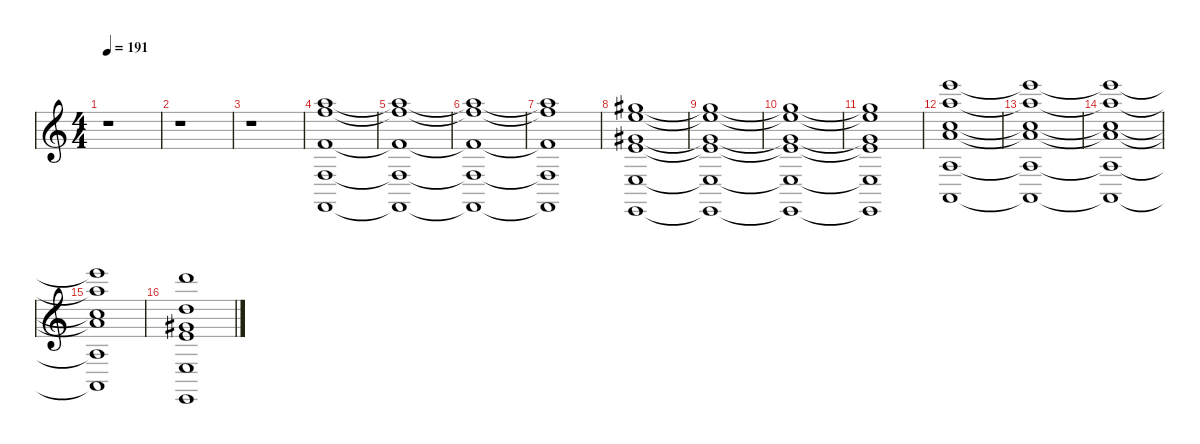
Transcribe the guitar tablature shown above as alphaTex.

\defaultSystemsLayout 4
\hideDynamics
\bracketExtendMode nobrackets
\singleTrackTrackNamePolicy hidden
\multiTrackTrackNamePolicy hidden
\firstSystemTrackNameMode fullname
\firstSystemTrackNameOrientation horizontal
\otherSystemsTrackNameOrientation horizontal
\track ("Organs" "org.") {instrument rockorgan}
\staff {score}
\tuning (E4 B3 G3 D3 A2 E2 B1)
\ts (4 4)
\tempo 191
\clef g2
\ks c
r.1{dy f beam Down} |
r.1{beam Down} |
r.1{beam Down} |
(17.1 18.2 10.3 3.4 1.6).1{beam Up} |
(17.1{t} 18.2{t} 10.3{t} 3.4{t} 1.6{t}).1{beam Up} |
(17.1{t} 18.2{t} 10.3{t} 3.4{t} 1.6{t}).1{beam Up} |
(17.1{t} 18.2{t} 10.3{t} 3.4{t} 1.6{t}).1{beam Up} |
(16.1{acc #} 17.2 13.3{acc #} 14.4 7.5 0.6).1{dy mf beam Up} |
(16.1{t acc #} 17.2{t} 13.3{t acc #} 14.4{t} 7.5{t} 0.6{t}).1{dy f beam Up} |
(16.1{t acc #} 17.2{t} 13.3{t acc #} 14.4{t} 7.5{t} 0.6{t}).1{beam Up} |
(16.1{t acc #} 17.2{t} 13.3{t acc #} 14.4{t} 7.5{t} 0.6{t}).1{beam Up} |
(24.1 22.2 17.3 19.4 0.5 17.6).1{dy mf beam Up} |
(24.1{t} 22.2{t} 17.3{t} 19.4{t} 0.5{t} 17.6{t}).1{dy f beam Up} |
(24.1{t} 22.2{t} 17.3{t} 19.4{t} 0.5{t} 17.6{t}).1{beam Up} |
(24.1{t} 22.2{t} 17.3{t} 19.4{t} 0.5{t} 17.6{t}).1{beam Up} |
(22.1 15.2 13.3{acc #} 14.4 7.5 0.6).1{dy mf beam Up}
